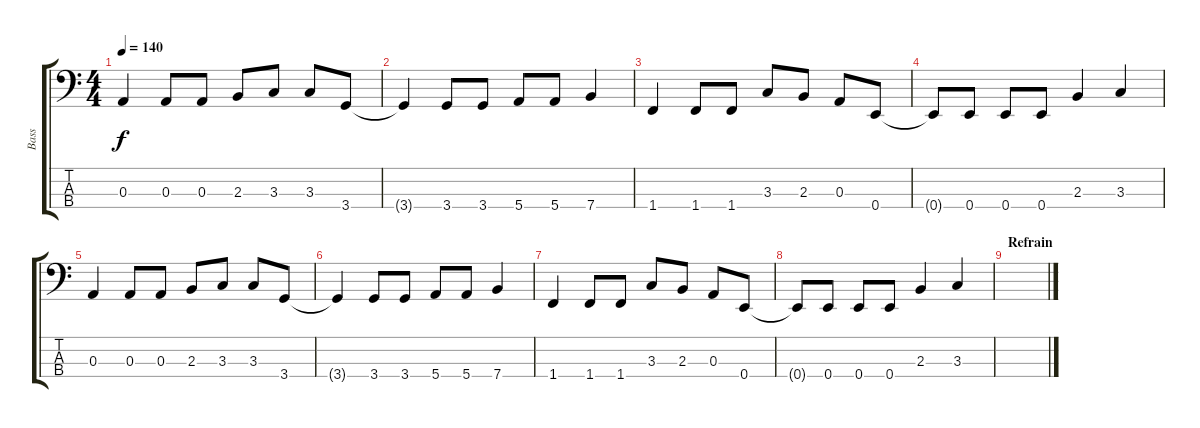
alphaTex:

\track ("Bass" "Bass") {instrument electricbasspick}
\staff {score tabs}
\tuning (G2 D2 A1 E1) {hide}
\ts (4 4)
\tempo 140
\clef f4
\ks c
0.3.4{dy f} 0.3.8 0.3.8 2.3.8 3.3.8 3.3.8 3.4.8 |
3.4{t}.4 3.4.8 3.4.8 5.4.8 5.4.8 7.4.4 |
1.4.4 1.4.8 1.4.8 3.3.8 2.3.8 0.3.8 0.4.8 |
0.4{t}.8 0.4.8 0.4.8 0.4.8 2.3.4 3.3.4 |
0.3.4 0.3.8 0.3.8 2.3.8 3.3.8 3.3.8 3.4.8 |
3.4{t}.4 3.4.8 3.4.8 5.4.8 5.4.8 7.4.4 |
1.4.4 1.4.8 1.4.8 3.3.8 2.3.8 0.3.8 0.4.8 |
0.4{t}.8 0.4.8 0.4.8 0.4.8 2.3.4 3.3.4 |
\section ("" "Refrain")
